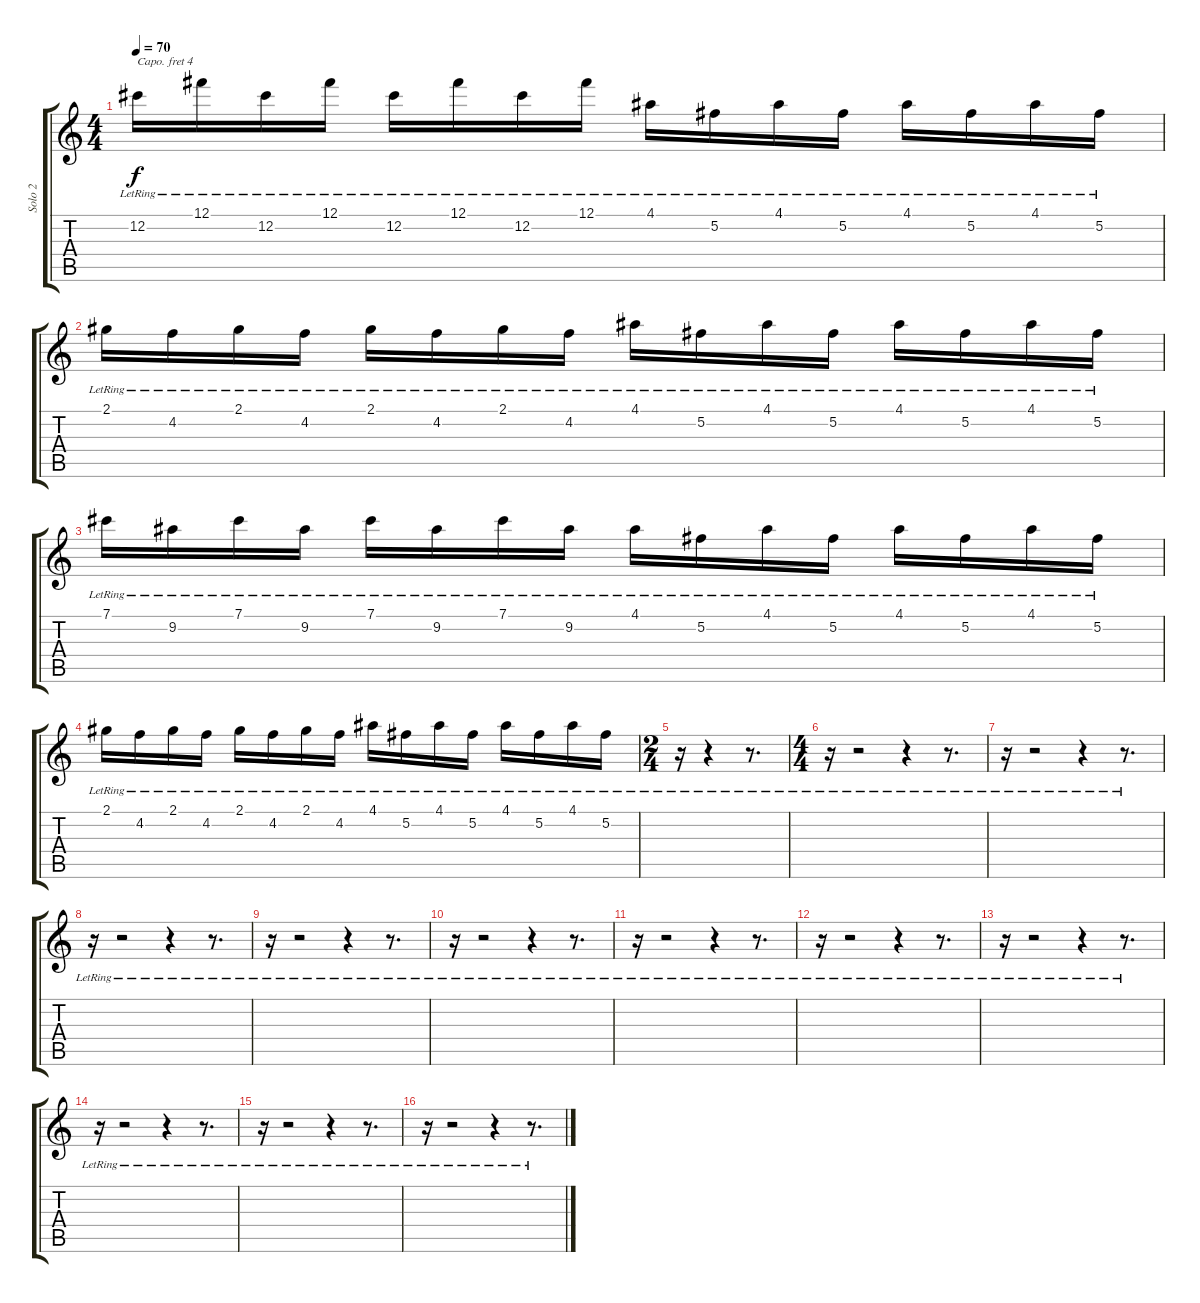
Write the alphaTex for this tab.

\track ("Solo 2" "Solo 2") {instrument acousticguitarsteel}
\staff {score tabs}
\capo 4
\tuning (D4 A3 Gb3 D3 A2 E2) {hide}
\ts (4 4)
\tempo 70
\clef g2
\ks c
12.2{lr}.16{dy f} 12.1{lr}.16 12.2{lr}.16 12.1{lr}.16 12.2{lr}.16 12.1{lr}.16 12.2{lr}.16 12.1{lr}.16 4.1{lr}.16 5.2{lr}.16 4.1{lr}.16 5.2{lr}.16 4.1{lr}.16 5.2{lr}.16 4.1{lr}.16 5.2{lr}.16 |
2.1{lr}.16 4.2{lr}.16 2.1{lr}.16 4.2{lr}.16 2.1{lr}.16 4.2{lr}.16 2.1{lr}.16 4.2{lr}.16 4.1{lr}.16 5.2{lr}.16 4.1{lr}.16 5.2{lr}.16 4.1{lr}.16 5.2{lr}.16 4.1{lr}.16 5.2{lr}.16 |
7.1{lr}.16 9.2{lr}.16 7.1{lr}.16 9.2{lr}.16 7.1{lr}.16 9.2{lr}.16 7.1{lr}.16 9.2{lr}.16 4.1{lr}.16 5.2{lr}.16 4.1{lr}.16 5.2{lr}.16 4.1{lr}.16 5.2{lr}.16 4.1{lr}.16 5.2{lr}.16 |
2.1{lr}.16 4.2{lr}.16 2.1{lr}.16 4.2{lr}.16 2.1{lr}.16 4.2{lr}.16 2.1{lr}.16 4.2{lr}.16 4.1{lr}.16 5.2{lr}.16 4.1{lr}.16 5.2{lr}.16 4.1{lr}.16 5.2{lr}.16 4.1{lr}.16 5.2{lr}.16 |
\ts (2 4)
r.16 r.4 r.8{d} |
\ts (4 4)
r.16 r.2 r.4 r.8{d} |
r.16 r.2 r.4 r.8{d} |
r.16 r.2 r.4 r.8{d} |
r.16 r.2 r.4 r.8{d} |
r.16 r.2 r.4 r.8{d} |
r.16 r.2 r.4 r.8{d} |
r.16 r.2 r.4 r.8{d} |
r.16 r.2 r.4 r.8{d} |
r.16 r.2 r.4 r.8{d} |
r.16 r.2 r.4 r.8{d} |
r.16 r.2 r.4 r.8{d}
